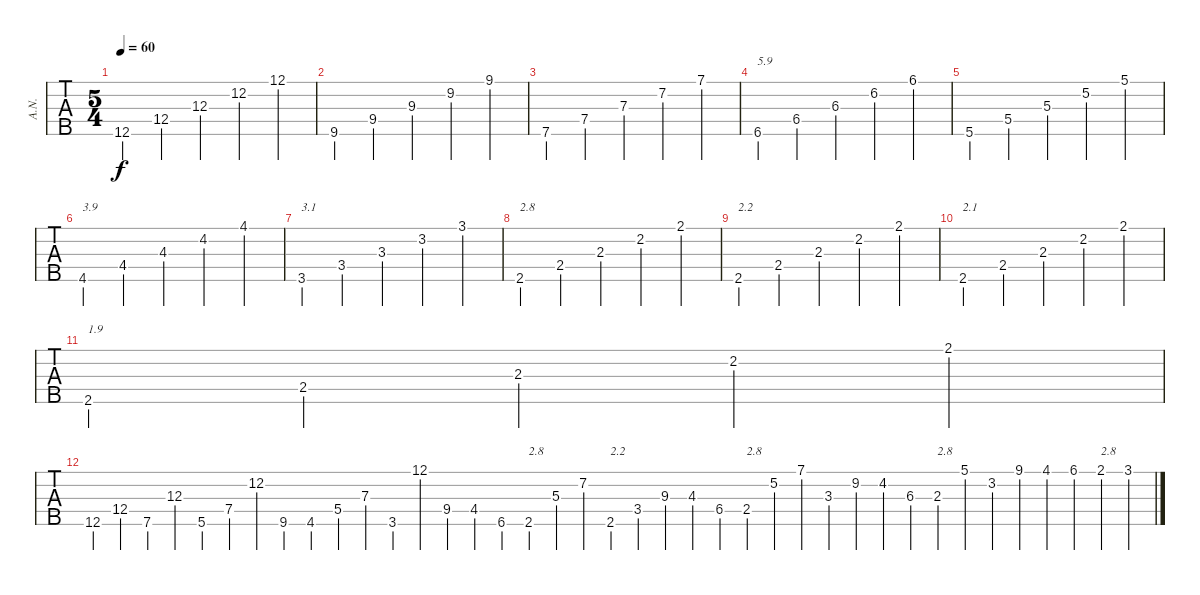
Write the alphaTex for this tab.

\track ("A.N." "A.N.") {mute instrument electricbassfinger}
\staff {tabs}
\tuning (G2 D2 A1 E1 B0) {hide}
\ts (5 4)
\tempo 60
\clef f4
\ks c
12.5.4{dy f instrument electricbassfinger} 12.4.4 12.3.4 12.2.4 12.1.4 |
9.5.4 9.4.4 9.3.4 9.2.4 9.1.4 |
7.5.4 7.4.4 7.3.4 7.2.4 7.1.4 |
6.5.4{txt "5.9"} 6.4.4 6.3.4 6.2.4 6.1.4 |
5.5.4 5.4.4 5.3.4 5.2.4 5.1.4 |
4.5.4{txt "3.9"} 4.4.4 4.3.4 4.2.4 4.1.4 |
3.5.4{txt "3.1"} 3.4.4 3.3.4 3.2.4 3.1.4 |
2.5.4{txt "2.8"} 2.4.4 2.3.4 2.2.4 2.1.4 |
2.5.4{txt "2.2"} 2.4.4 2.3.4 2.2.4 2.1.4 |
2.5.4{txt "2.1"} 2.4.4 2.3.4 2.2.4 2.1.4 |
2.5.4{txt "1.9"} 2.4.4 2.3.4 2.2.4 2.1.4 |
12.5.4 12.4.4 7.5.4 12.3.4 5.5.4 7.4.4 12.2.4 9.5.4 4.5.4 5.4.4 7.3.4 3.5.4 12.1.4 9.4.4 4.4.4 6.5.4 2.5.4{txt "2.8"} 5.3.4 7.2.4 2.5.4{txt "2.2"} 3.4.4 9.3.4 4.3.4 6.4.4 2.4.4{txt "2.8"} 5.2.4 7.1.4 3.3.4 9.2.4 4.2.4 6.3.4 2.3.4{txt "2.8"} 5.1.4 3.2.4 9.1.4 4.1.4 6.1.4 2.1.4{txt "2.8"} 3.1.4
